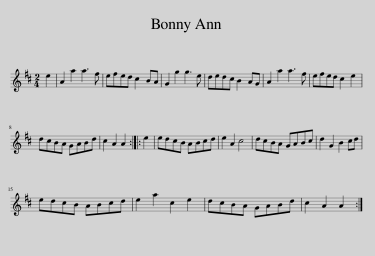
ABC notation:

X:1
L:1/8
M:2/4
I:linebreak $
K:D
V:1 treble
V:1
 e2 | A2 a2 a3 f | efed c2 BA | G2 g2 g3 e | dedc B2 AG | %5
 A2 a2 a3 f | efed c2 e2 |$ dcBA GABd | c2 A2 A2 :: e2 | %10
 edcB ABcd | e2 A2 c4 | dcBA GABc | d2 G2 B2 cd |$ edcB ABcd | %15
 e2 a2 c2 e2 | dcBA GABd | c2 A2 A2 :| %18
